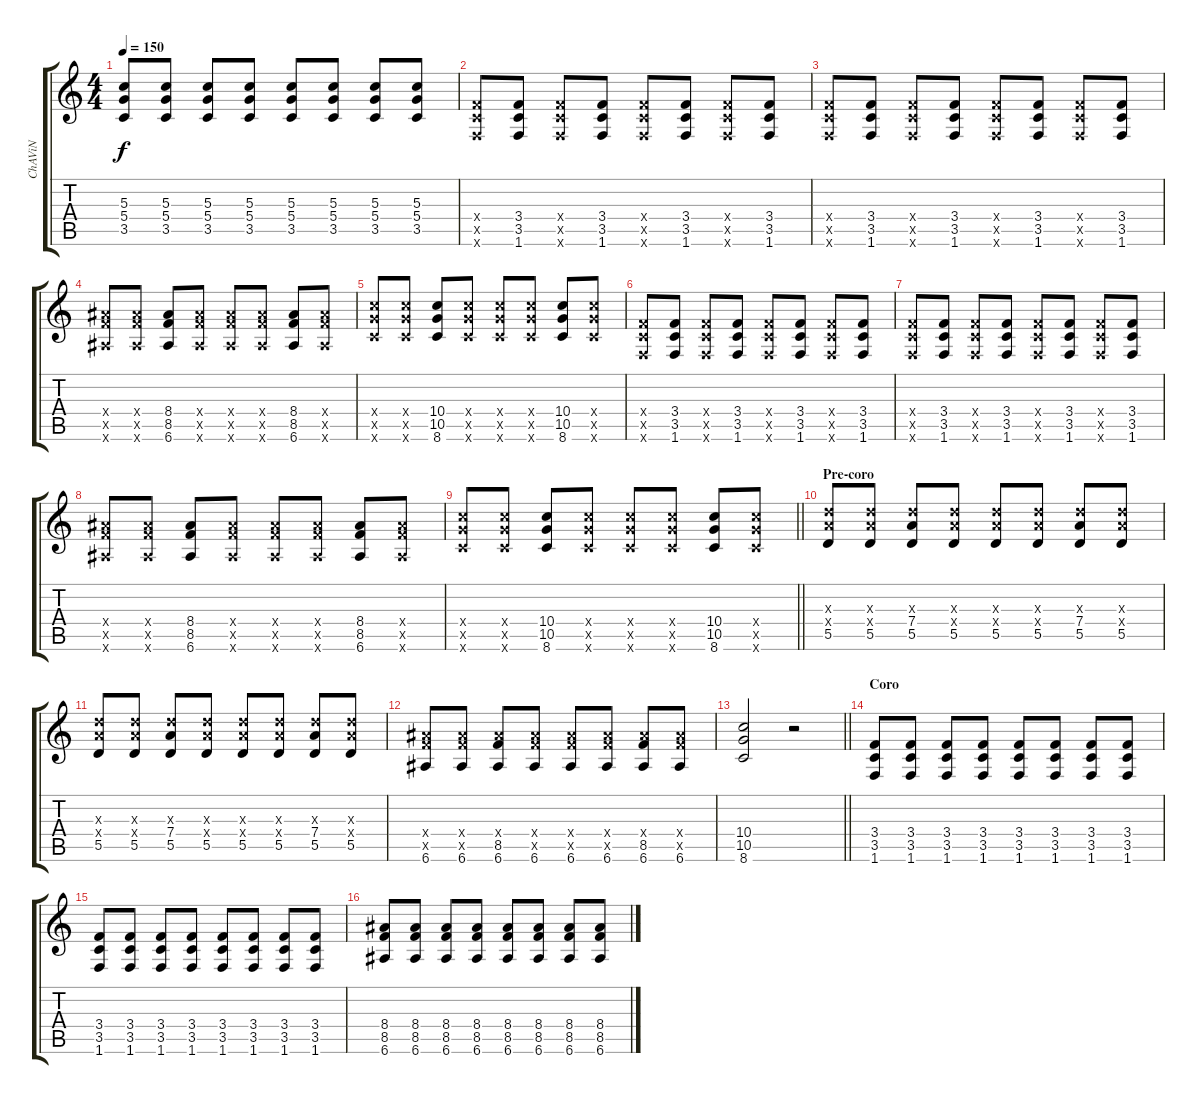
\track ("ChAViN" "ChAViN") {instrument distortionguitar}
\staff {score tabs}
\tuning (E4 B3 G3 D3 A2 E2) {hide}
\ts (4 4)
\tempo 150
\clef g2
\ks c
(5.3 5.4 3.5).8{dy f} (5.3 5.4 3.5).8 (5.3 5.4 3.5).8 (5.3 5.4 3.5).8 (5.3 5.4 3.5).8 (5.3 5.4 3.5).8 (5.3 5.4 3.5).8 (5.3 5.4 3.5).8 |
(3.4{x} 3.5{x} 1.6{x}).8 (3.4 3.5 1.6).8 (3.4{x} 3.5{x} 1.6{x}).8 (3.4 3.5 1.6).8 (3.4{x} 3.5{x} 1.6{x}).8 (3.4 3.5 1.6).8 (3.4{x} 3.5{x} 1.6{x}).8 (3.4 3.5 1.6).8 |
(3.4{x} 3.5{x} 1.6{x}).8 (3.4 3.5 1.6).8 (3.4{x} 3.5{x} 1.6{x}).8 (3.4 3.5 1.6).8 (3.4{x} 3.5{x} 1.6{x}).8 (3.4 3.5 1.6).8 (3.4{x} 3.5{x} 1.6{x}).8 (3.4 3.5 1.6).8 |
(8.4{x} 8.5{x} 6.6{x}).8 (8.4{x} 8.5{x} 6.6{x}).8 (8.4 8.5 6.6).8 (8.4{x} 8.5{x} 6.6{x}).8 (8.4{x} 8.5{x} 6.6{x}).8 (8.4{x} 8.5{x} 6.6{x}).8 (8.4 8.5 6.6).8 (8.4{x} 8.5{x} 6.6{x}).8 |
(10.4{x} 10.5{x} 8.6{x}).8 (10.4{x} 10.5{x} 8.6{x}).8 (10.4 10.5 8.6).8 (10.4{x} 10.5{x} 8.6{x}).8 (10.4{x} 10.5{x} 8.6{x}).8 (10.4{x} 10.5{x} 8.6{x}).8 (10.4 10.5 8.6).8 (10.4{x} 10.5{x} 8.6{x}).8 |
(3.4{x} 3.5{x} 1.6{x}).8 (3.4 3.5 1.6).8 (3.4{x} 3.5{x} 1.6{x}).8 (3.4 3.5 1.6).8 (3.4{x} 3.5{x} 1.6{x}).8 (3.4 3.5 1.6).8 (3.4{x} 3.5{x} 1.6{x}).8 (3.4 3.5 1.6).8 |
(3.4{x} 3.5{x} 1.6{x}).8 (3.4 3.5 1.6).8 (3.4{x} 3.5{x} 1.6{x}).8 (3.4 3.5 1.6).8 (3.4{x} 3.5{x} 1.6{x}).8 (3.4 3.5 1.6).8 (3.4{x} 3.5{x} 1.6{x}).8 (3.4 3.5 1.6).8 |
(8.4{x} 8.5{x} 6.6{x}).8 (8.4{x} 8.5{x} 6.6{x}).8 (8.4 8.5 6.6).8 (8.4{x} 8.5{x} 6.6{x}).8 (8.4{x} 8.5{x} 6.6{x}).8 (8.4{x} 8.5{x} 6.6{x}).8 (8.4 8.5 6.6).8 (8.4{x} 8.5{x} 6.6{x}).8 |
\barLineRight lightlight
(10.4{x} 10.5{x} 8.6{x}).8 (10.4{x} 10.5{x} 8.6{x}).8 (10.4 10.5 8.6).8 (10.4{x} 10.5{x} 8.6{x}).8 (10.4{x} 10.5{x} 8.6{x}).8 (10.4{x} 10.5{x} 8.6{x}).8 (10.4 10.5 8.6).8 (10.4{x} 10.5{x} 8.6{x}).8 |
\section ("" "Pre-coro")
(7.3{x} 7.4{x} 5.5).8 (7.3{x} 7.4{x} 5.5).8 (7.3{x} 7.4 5.5).8 (7.3{x} 7.4{x} 5.5).8 (7.3{x} 7.4{x} 5.5).8 (7.3{x} 7.4{x} 5.5).8 (7.3{x} 7.4 5.5).8 (7.3{x} 7.4{x} 5.5).8 |
(7.3{x} 7.4{x} 5.5).8 (7.3{x} 7.4{x} 5.5).8 (7.3{x} 7.4 5.5).8 (7.3{x} 7.4{x} 5.5).8 (7.3{x} 7.4{x} 5.5).8 (7.3{x} 7.4{x} 5.5).8 (7.3{x} 7.4 5.5).8 (7.3{x} 7.4{x} 5.5).8 |
(8.4{x} 8.5{x} 6.6).8 (8.4{x} 8.5{x} 6.6).8 (8.4{x} 8.5 6.6).8 (8.4{x} 8.5{x} 6.6).8 (8.4{x} 8.5{x} 6.6).8 (8.4{x} 8.5{x} 6.6).8 (8.4{x} 8.5 6.6).8 (8.4{x} 8.5{x} 6.6).8 |
\barLineRight lightlight
(10.4 10.5 8.6).2 r.2 |
\section ("" "Coro")
(3.4 3.5 1.6).8 (3.4 3.5 1.6).8 (3.4 3.5 1.6).8 (3.4 3.5 1.6).8 (3.4 3.5 1.6).8 (3.4 3.5 1.6).8 (3.4 3.5 1.6).8 (3.4 3.5 1.6).8 |
(3.4 3.5 1.6).8 (3.4 3.5 1.6).8 (3.4 3.5 1.6).8 (3.4 3.5 1.6).8 (3.4 3.5 1.6).8 (3.4 3.5 1.6).8 (3.4 3.5 1.6).8 (3.4 3.5 1.6).8 |
(8.4 8.5 6.6).8 (8.4 8.5 6.6).8 (8.4 8.5 6.6).8 (8.4 8.5 6.6).8 (8.4 8.5 6.6).8 (8.4 8.5 6.6).8 (8.4 8.5 6.6).8 (8.4 8.5 6.6).8
